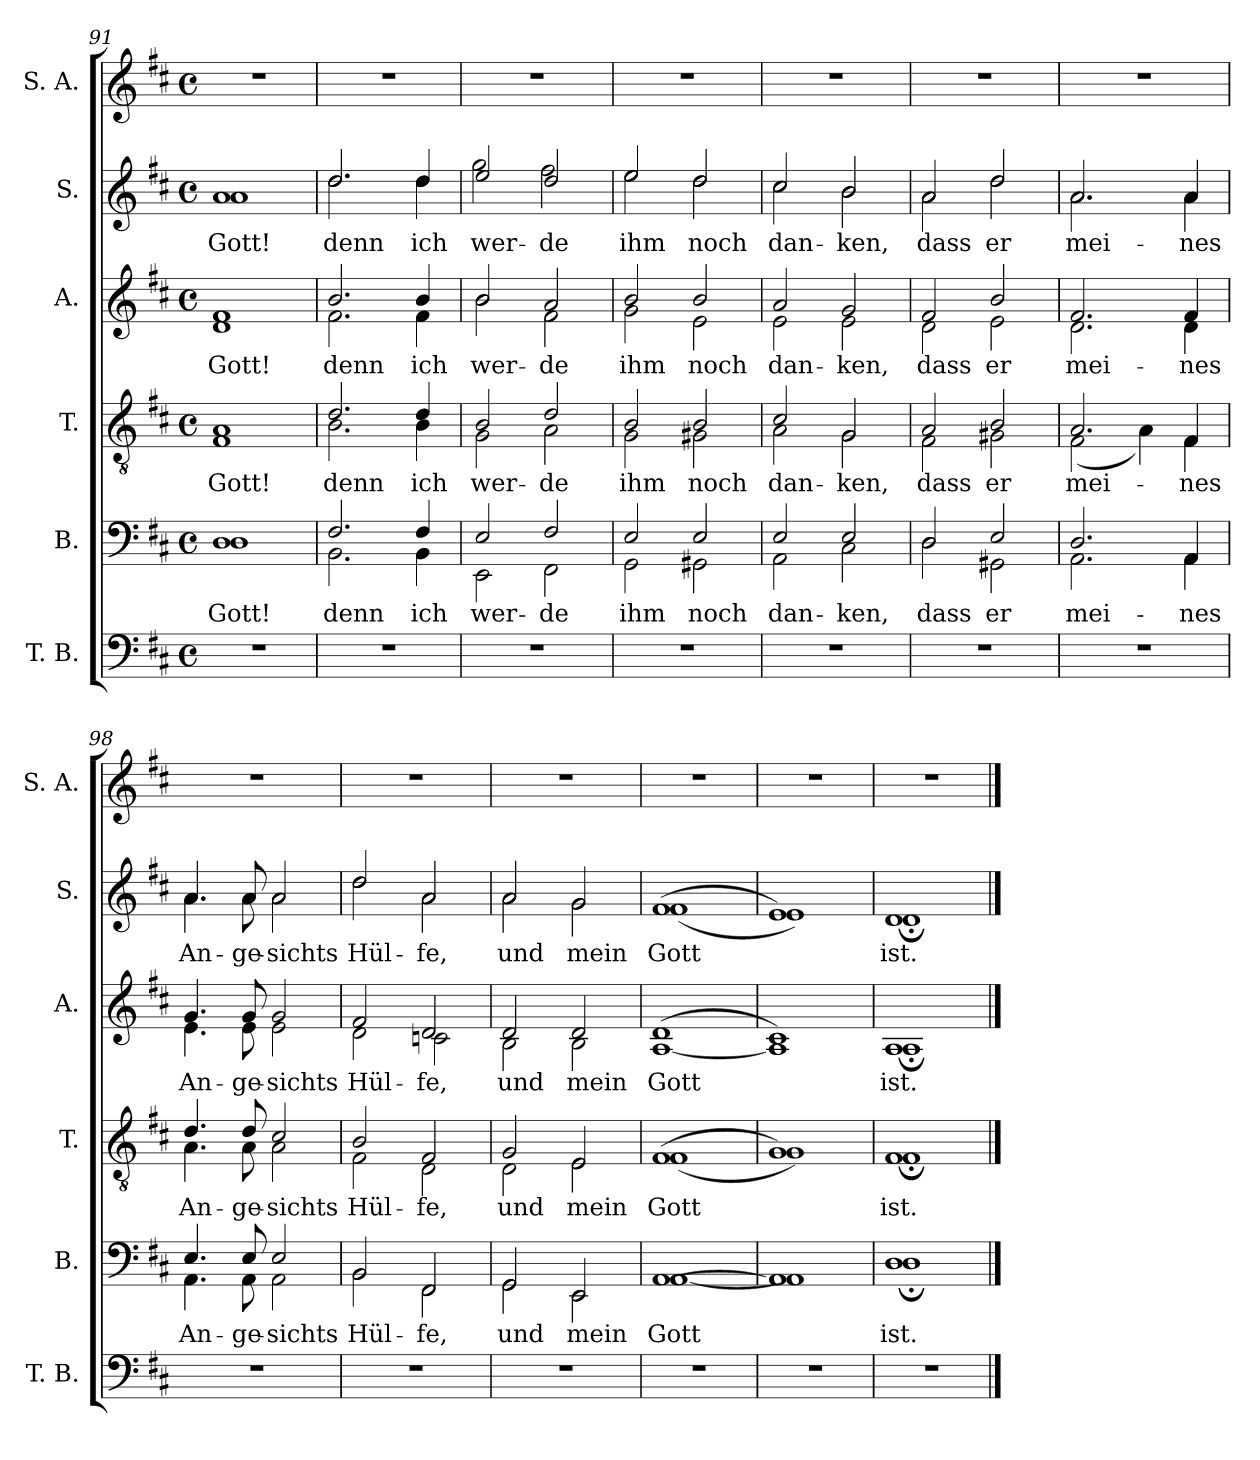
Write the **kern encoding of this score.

**kern	**kern	**text	**kern	**text	**kern	**text	**kern	**text	**kern
*part6	*part5	*part5	*part4	*part4	*part3	*part3	*part2	*part2	*part1
*staff6	*staff5	*staff5	*staff4	*staff4	*staff3	*staff3	*staff2	*staff2	*staff1
*I"T. B.	*I"B.	*	*I"T.	*	*I"A.	*	*I"S.	*	*I"S. A.
*I'T. B.	*I'B.	*	*I'T.	*	*I'A.	*	*I'S.	*	*I'S. A.
*clefF4	*clefF4	*	*clefGv2	*	*clefG2	*	*clefG2	*	*clefG2
*k[f#c#]	*k[f#c#]	*	*k[f#c#]	*	*k[f#c#]	*	*k[f#c#]	*	*k[f#c#]
*D:	*D:	*	*D:	*	*D:	*	*D:	*	*D:
*M4/4	*M4/4	*	*M4/4	*	*M4/4	*	*M4/4	*	*M4/4
*met(c)	*met(c)	*	*met(c)	*	*met(c)	*	*met(c)	*	*met(c)
=91	=91	=91	=91	=91	=91	=91	=91	=91	=91
*	*^	*	*	*	*	*	*	*	*
!	!	!	!LO:LY:b	!	!LO:LY:b	!	!LO:LY:b	!	!LO:LY:b	!
*	*	*	*	*^	*	*^	*	*^	*	*
1r	1D	1D	Gott!	1A	1F#	Gott!	1f#	1d	Gott!	1a	1a	Gott!	1r
=92	=92	=92	=92	=92	=92	=92	=92	=92	=92	=92	=92	=92	=92
!	!	!	!LO:LY:b	!	!	!LO:LY:b	!	!	!LO:LY:b	!	!	!LO:LY:b	!
1r	2.F#/	2.BB\	denn	2.d/	2.B\	denn	2.b/	2.f#\	denn	2.dd/	2.dd\	denn	1r
!	!	!	!LO:LY:b	!	!	!LO:LY:b	!	!	!LO:LY:b	!	!	!LO:LY:b	!
.	4F#/	4BB\	ich	4d/	4B\	ich	4b/	4f#\	ich	4dd/	4dd\	ich	.
=93	=93	=93	=93	=93	=93	=93	=93	=93	=93	=93	=93	=93	=93
!	!	!	!LO:LY:b	!	!	!LO:LY:b	!	!	!LO:LY:b	!	!	!LO:LY:b	!
1r	2E/	2EE\	wer-	2B/	2G\	wer-	2b/	2b\	wer-	2ee/	2gg\	wer-	1r
!	!	!	!LO:LY:b	!	!	!LO:LY:b	!	!	!LO:LY:b	!	!	!LO:LY:b	!
.	2F#/	2FF#\	-de	2d/	2A\	-de	2a/	2f#\	-de	2dd/	2ff#\	-de	.
=94	=94	=94	=94	=94	=94	=94	=94	=94	=94	=94	=94	=94	=94
!	!	!	!LO:LY:b	!	!	!LO:LY:b	!	!	!LO:LY:b	!	!	!LO:LY:b	!
1r	2E/	2GG\	ihm	2B/	2G\	ihm	2b/	2g\	ihm	2ee/	2ee\	ihm	1r
!	!	!	!LO:LY:b	!	!	!LO:LY:b	!	!	!LO:LY:b	!	!	!LO:LY:b	!
.	2E/	2GG#X\	noch	2B/	2G#X\	noch	2b/	2e\	noch	2dd/	2dd\	noch	.
=95	=95	=95	=95	=95	=95	=95	=95	=95	=95	=95	=95	=95	=95
!	!	!	!LO:LY:b	!	!	!LO:LY:b	!	!	!LO:LY:b	!	!	!LO:LY:b	!
1r	2E/	2AA\	dan-	2c#/	2A\	dan-	2a/	2e\	dan-	2cc#/	2cc#\	dan-	1r
!	!	!	!LO:LY:b	!	!	!LO:LY:b	!	!	!LO:LY:b	!	!	!LO:LY:b	!
.	2E/	2C#\	-ken,	2G/	2G\	-ken,	2g/	2e\	-ken,	2b/	2b\	-ken,	.
!!LO:PB:g=z
=96	=96	=96	=96	=96	=96	=96	=96	=96	=96	=96	=96	=96	=96
!	!	!	!LO:LY:b	!	!	!LO:LY:b	!	!	!LO:LY:b	!	!	!LO:LY:b	!
1r	2D/	2D\	dass	2A/	2F#\	dass	2f#/	2d\	dass	2a/	2a\	dass	1r
!	!	!	!LO:LY:b	!	!	!LO:LY:b	!	!	!LO:LY:b	!	!	!LO:LY:b	!
.	2E/	2GG#X\	er	2B/	2G#X\	er	2b/	2e\	er	2dd/	2dd\	er	.
=97	=97	=97	=97	=97	=97	=97	=97	=97	=97	=97	=97	=97	=97
!	!	!	!LO:LY:b	!	!	!LO:LY:b	!	!	!LO:LY:b	!	!	!LO:LY:b	!
1r	2.D/	2.AA\	mei-	2.A/	(<2F#\	mei-	2.f#/	2.d\	mei-	2.a/	2.a\	mei-	1r
.	.	.	.	.	4A\)	.	.	.	.	.	.	.	.
!	!	!	!LO:LY:b	!	!	!LO:LY:b	!	!	!LO:LY:b	!	!	!LO:LY:b	!
.	4AA/	4AA\	-nes	4F#/	4F#\	-nes	4f#/	4d\	-nes	4a/	4a\	-nes	.
=98	=98	=98	=98	=98	=98	=98	=98	=98	=98	=98	=98	=98	=98
!	!	!	!LO:LY:b	!	!	!LO:LY:b	!	!	!LO:LY:b	!	!	!LO:LY:b	!
1r	4.E/	4.AA\	An-	4.A\	4.d/	An-	4.g/	4.e\	An-	4.a/	4.a\	An-	1r
!	!	!	!LO:LY:b	!	!	!LO:LY:b	!	!	!LO:LY:b	!	!	!LO:LY:b	!
.	8E/	8AA\	-ge-	8A\	8d/	-ge-	8g/	8e\	-ge-	8a/	8a\	-ge-	.
!	!	!	!LO:LY:b	!	!	!LO:LY:b	!	!	!LO:LY:b	!	!	!LO:LY:b	!
.	2E/	2AA\	-sichts	2A\	2c#/	-sichts	2g/	2e\	-sichts	2a/	2a\	-sichts	.
=99	=99	=99	=99	=99	=99	=99	=99	=99	=99	=99	=99	=99	=99
!	!	!	!LO:LY:b	!	!	!LO:LY:b	!	!	!LO:LY:b	!	!	!LO:LY:b	!
1r	2BB/	2BB\	Hül-	2F#\	2B/	Hül-	2f#/	2d\	Hül-	2dd/	2dd\	Hül-	1r
!	!	!	!LO:LY:b	!	!	!LO:LY:b	!	!	!LO:LY:b	!	!	!LO:LY:b	!
.	2FF#/	2FF#\	-fe,	2D\	2F#/	-fe,	2d/	2cn\	-fe,	2a/	2a\	-fe,	.
=100	=100	=100	=100	=100	=100	=100	=100	=100	=100	=100	=100	=100	=100
!	!	!	!LO:LY:b	!	!	!LO:LY:b	!	!	!LO:LY:b	!	!	!LO:LY:b	!
1r	2GG/	2GG\	und	2D\	2G/	und	2d/	2B\	und	2a/	2a\	und	1r
!	!	!	!LO:LY:b	!	!	!LO:LY:b	!	!	!LO:LY:b	!	!	!LO:LY:b	!
.	2EE/	2EE\	mein	2E\	2E/	mein	2d/	2B\	mein	2g/	2g\	mein	.
=101	=101	=101	=101	=101	=101	=101	=101	=101	=101	=101	=101	=101	=101
!	!	!	!LO:LY:b	!	!	!LO:LY:b	!	!	!LO:LY:b	!	!	!LO:LY:b	!
1r	[1AA	[1AA	Gott	(>1F#	(<1F#	Gott	(>1d	[1A	Gott	(>1f#	(<1f#	Gott	1r
=102	=102	=102	=102	=102	=102	=102	=102	=102	=102	=102	=102	=102	=102
1r	1AA]	1AA]	.	1G)	1G)	.	1c#)	1A]	.	1e)	1e)	.	1r
=103	=103	=103	=103	=103	=103	=103	=103	=103	=103	=103	=103	=103	=103
!	!	!	!LO:LY:b	!	!	!LO:LY:b	!	!	!LO:LY:b	!	!	!LO:LY:b	!
1r	1D	1D;<	ist.	1F#	1F#;<	ist.	1A	1A;<	ist.	1d	1d;<	ist.	1r
*	*v	*v	*	*	*	*	*v	*v	*	*v	*v	*	*
*	*	*	*v	*v	*	*	*	*	*	*
==	==	==	==	==	==	==	==	==	==
*-	*-	*-	*-	*-	*-	*-	*-	*-	*-
